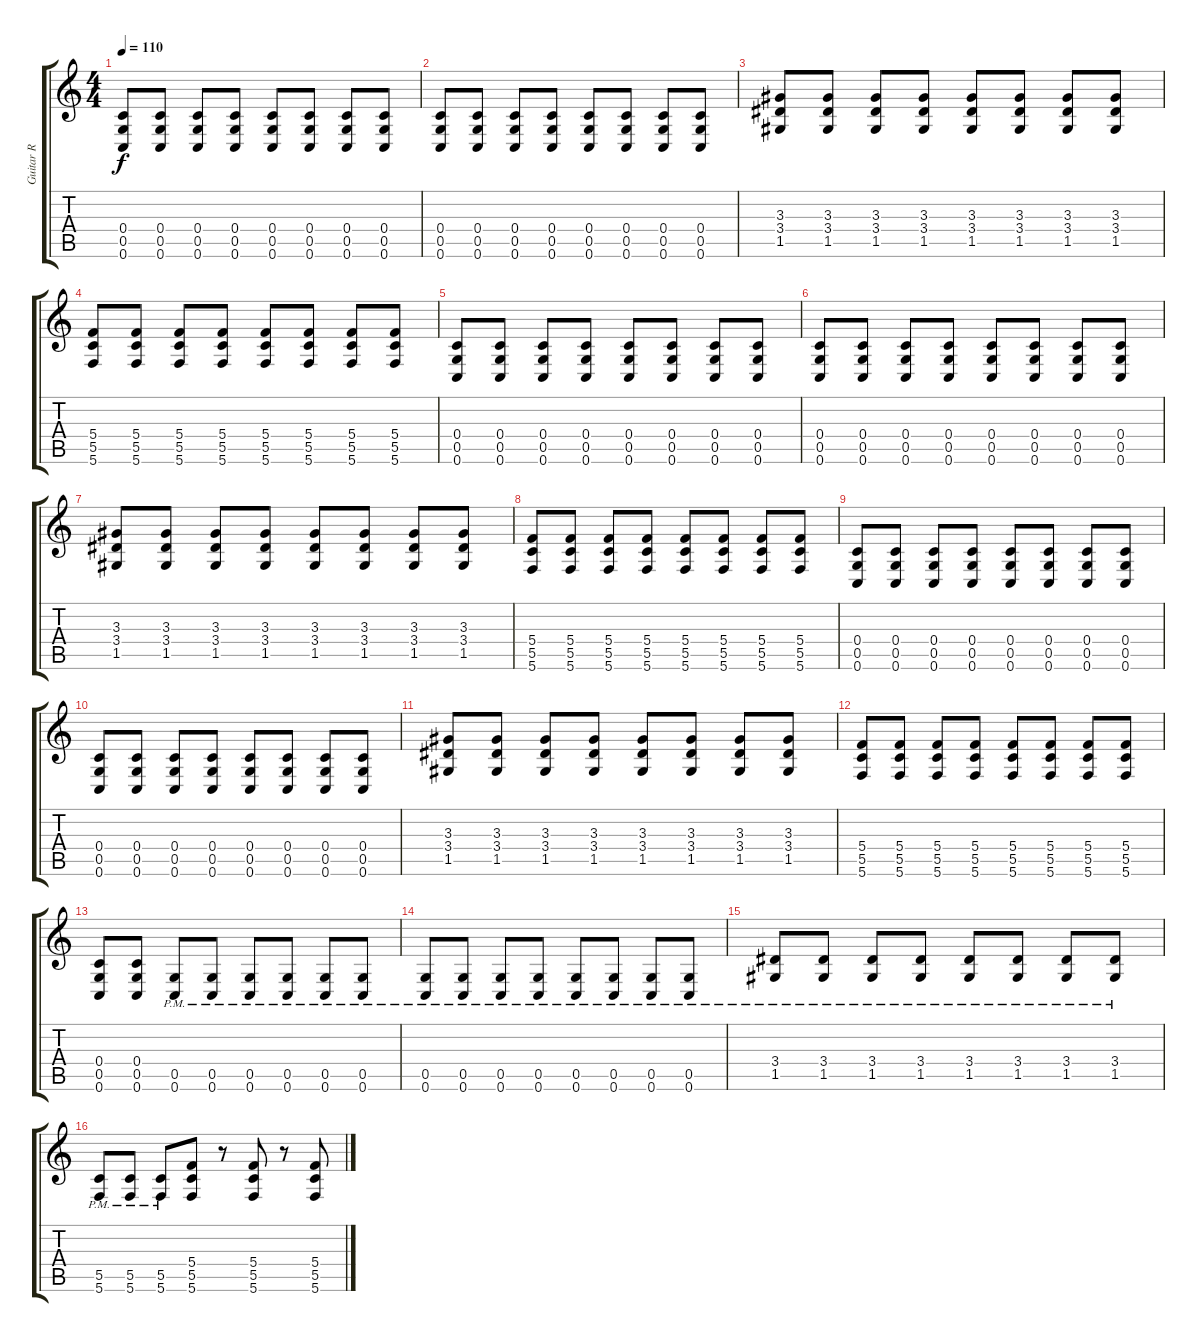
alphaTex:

\track ("Guitar R" "Guitar R") {instrument overdrivenguitar}
\staff {score tabs}
\tuning (D4 A3 F3 C3 G2 C2) {hide}
\ts (4 4)
\tempo 110
\clef g2
\ks c
(0.4 0.5 0.6).8{dy f} (0.4 0.5 0.6).8 (0.4 0.5 0.6).8 (0.4 0.5 0.6).8 (0.4 0.5 0.6).8 (0.4 0.5 0.6).8 (0.4 0.5 0.6).8 (0.4 0.5 0.6).8 |
(0.4 0.5 0.6).8 (0.4 0.5 0.6).8 (0.4 0.5 0.6).8 (0.4 0.5 0.6).8 (0.4 0.5 0.6).8 (0.4 0.5 0.6).8 (0.4 0.5 0.6).8 (0.4 0.5 0.6).8 |
(3.3 3.4 1.5).8 (3.3 3.4 1.5).8 (3.3 3.4 1.5).8 (3.3 3.4 1.5).8 (3.3 3.4 1.5).8 (3.3 3.4 1.5).8 (3.3 3.4 1.5).8 (3.3 3.4 1.5).8 |
(5.4 5.5 5.6).8 (5.4 5.5 5.6).8 (5.4 5.5 5.6).8 (5.4 5.5 5.6).8 (5.4 5.5 5.6).8 (5.4 5.5 5.6).8 (5.4 5.5 5.6).8 (5.4 5.5 5.6).8 |
(0.4 0.5 0.6).8 (0.4 0.5 0.6).8 (0.4 0.5 0.6).8 (0.4 0.5 0.6).8 (0.4 0.5 0.6).8 (0.4 0.5 0.6).8 (0.4 0.5 0.6).8 (0.4 0.5 0.6).8 |
(0.4 0.5 0.6).8 (0.4 0.5 0.6).8 (0.4 0.5 0.6).8 (0.4 0.5 0.6).8 (0.4 0.5 0.6).8 (0.4 0.5 0.6).8 (0.4 0.5 0.6).8 (0.4 0.5 0.6).8 |
(3.3 3.4 1.5).8 (3.3 3.4 1.5).8 (3.3 3.4 1.5).8 (3.3 3.4 1.5).8 (3.3 3.4 1.5).8 (3.3 3.4 1.5).8 (3.3 3.4 1.5).8 (3.3 3.4 1.5).8 |
(5.4 5.5 5.6).8 (5.4 5.5 5.6).8 (5.4 5.5 5.6).8 (5.4 5.5 5.6).8 (5.4 5.5 5.6).8 (5.4 5.5 5.6).8 (5.4 5.5 5.6).8 (5.4 5.5 5.6).8 |
(0.4 0.5 0.6).8 (0.4 0.5 0.6).8 (0.4 0.5 0.6).8 (0.4 0.5 0.6).8 (0.4 0.5 0.6).8 (0.4 0.5 0.6).8 (0.4 0.5 0.6).8 (0.4 0.5 0.6).8 |
(0.4 0.5 0.6).8 (0.4 0.5 0.6).8 (0.4 0.5 0.6).8 (0.4 0.5 0.6).8 (0.4 0.5 0.6).8 (0.4 0.5 0.6).8 (0.4 0.5 0.6).8 (0.4 0.5 0.6).8 |
(3.3 3.4 1.5).8 (3.3 3.4 1.5).8 (3.3 3.4 1.5).8 (3.3 3.4 1.5).8 (3.3 3.4 1.5).8 (3.3 3.4 1.5).8 (3.3 3.4 1.5).8 (3.3 3.4 1.5).8 |
(5.4 5.5 5.6).8 (5.4 5.5 5.6).8 (5.4 5.5 5.6).8 (5.4 5.5 5.6).8 (5.4 5.5 5.6).8 (5.4 5.5 5.6).8 (5.4 5.5 5.6).8 (5.4 5.5 5.6).8 |
(0.4 0.5 0.6).8 (0.4 0.5 0.6).8 (0.5{pm} 0.6{pm}).8 (0.5{pm} 0.6{pm}).8 (0.5{pm} 0.6{pm}).8 (0.5{pm} 0.6{pm}).8 (0.5{pm} 0.6{pm}).8 (0.5{pm} 0.6{pm}).8 |
(0.5{pm} 0.6{pm}).8 (0.5{pm} 0.6{pm}).8 (0.5{pm} 0.6{pm}).8 (0.5{pm} 0.6{pm}).8 (0.5{pm} 0.6{pm}).8 (0.5{pm} 0.6{pm}).8 (0.5{pm} 0.6{pm}).8 (0.5{pm} 0.6{pm}).8 |
(3.4{pm} 1.5{pm}).8 (3.4{pm} 1.5{pm}).8 (3.4{pm} 1.5{pm}).8 (3.4{pm} 1.5{pm}).8 (3.4{pm} 1.5{pm}).8 (3.4{pm} 1.5{pm}).8 (3.4{pm} 1.5{pm}).8 (3.4{pm} 1.5{pm}).8 |
(5.5{pm} 5.6{pm}).8 (5.5{pm} 5.6{pm}).8 (5.5{pm} 5.6{pm}).8 (5.4 5.5 5.6).8 r.8 (5.4 5.5 5.6).8 r.8 (5.4 5.5 5.6).8
